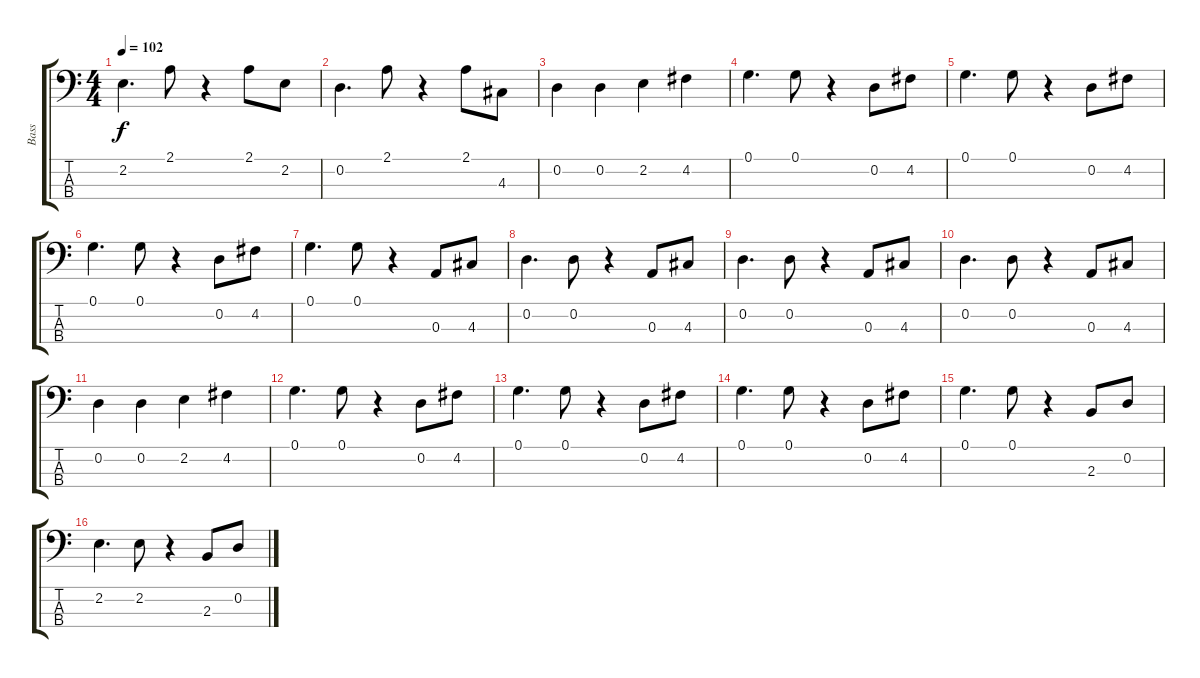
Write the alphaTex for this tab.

\track ("Bass" "Bass") {instrument electricbassfinger}
\staff {score tabs}
\tuning (G2 D2 A1 E1) {hide}
\ts (4 4)
\tempo 102
\clef f4
\ks c
2.2.4{d dy f} 2.1.8 r.4 2.1.8 2.2.8 |
0.2.4{d} 2.1.8 r.4 2.1.8 4.3.8 |
0.2.4 0.2.4 2.2.4 4.2.4 |
0.1.4{d} 0.1.8 r.4 0.2.8 4.2.8 |
0.1.4{d} 0.1.8 r.4 0.2.8 4.2.8 |
0.1.4{d} 0.1.8 r.4 0.2.8 4.2.8 |
0.1.4{d} 0.1.8 r.4 0.3.8 4.3.8 |
0.2.4{d} 0.2.8 r.4 0.3.8 4.3.8 |
0.2.4{d} 0.2.8 r.4 0.3.8 4.3.8 |
0.2.4{d} 0.2.8 r.4 0.3.8 4.3.8 |
0.2.4 0.2.4 2.2.4 4.2.4 |
0.1.4{d} 0.1.8 r.4 0.2.8 4.2.8 |
0.1.4{d} 0.1.8 r.4 0.2.8 4.2.8 |
0.1.4{d} 0.1.8 r.4 0.2.8 4.2.8 |
0.1.4{d} 0.1.8 r.4 2.3.8 0.2.8 |
2.2.4{d} 2.2.8 r.4 2.3.8 0.2.8
